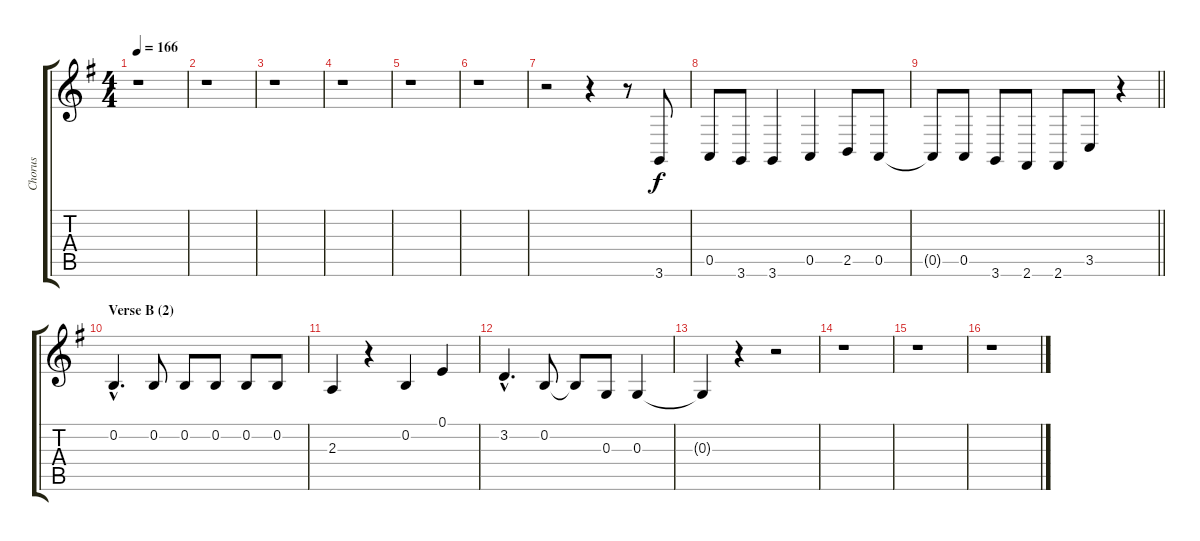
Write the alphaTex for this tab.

\track ("Chorus" "Chorus") {instrument sopranosax}
\staff {score tabs}
\tuning (E4 B3 G3 D3 A2 E2) {hide}
\ts (4 4)
\tempo 166
\clef g2
\ks g
r.1{dy f} |
r.1 |
r.1 |
r.1 |
r.1 |
r.1 |
r.2 r.4 r.8 3.6.8 |
0.5.8 3.6.8 3.6.4 0.5.4 2.5.8 0.5.8 |
\barLineRight lightlight
0.5{t}.8 0.5.8 3.6.8 2.6.8 2.6.8 3.5.8 r.4 |
\section ("" "Verse B (2)")
0.2{hac}.4{d} 0.2.8 0.2.8 0.2.8 0.2.8 0.2.8 |
2.3.4 r.4 0.2.4 0.1.4 |
3.2{hac}.4{d} 0.2.8 0.2{t}.8 0.3.8 0.3.4 |
0.3{t}.4 r.4 r.2 |
r.1 |
r.1 |
r.1
